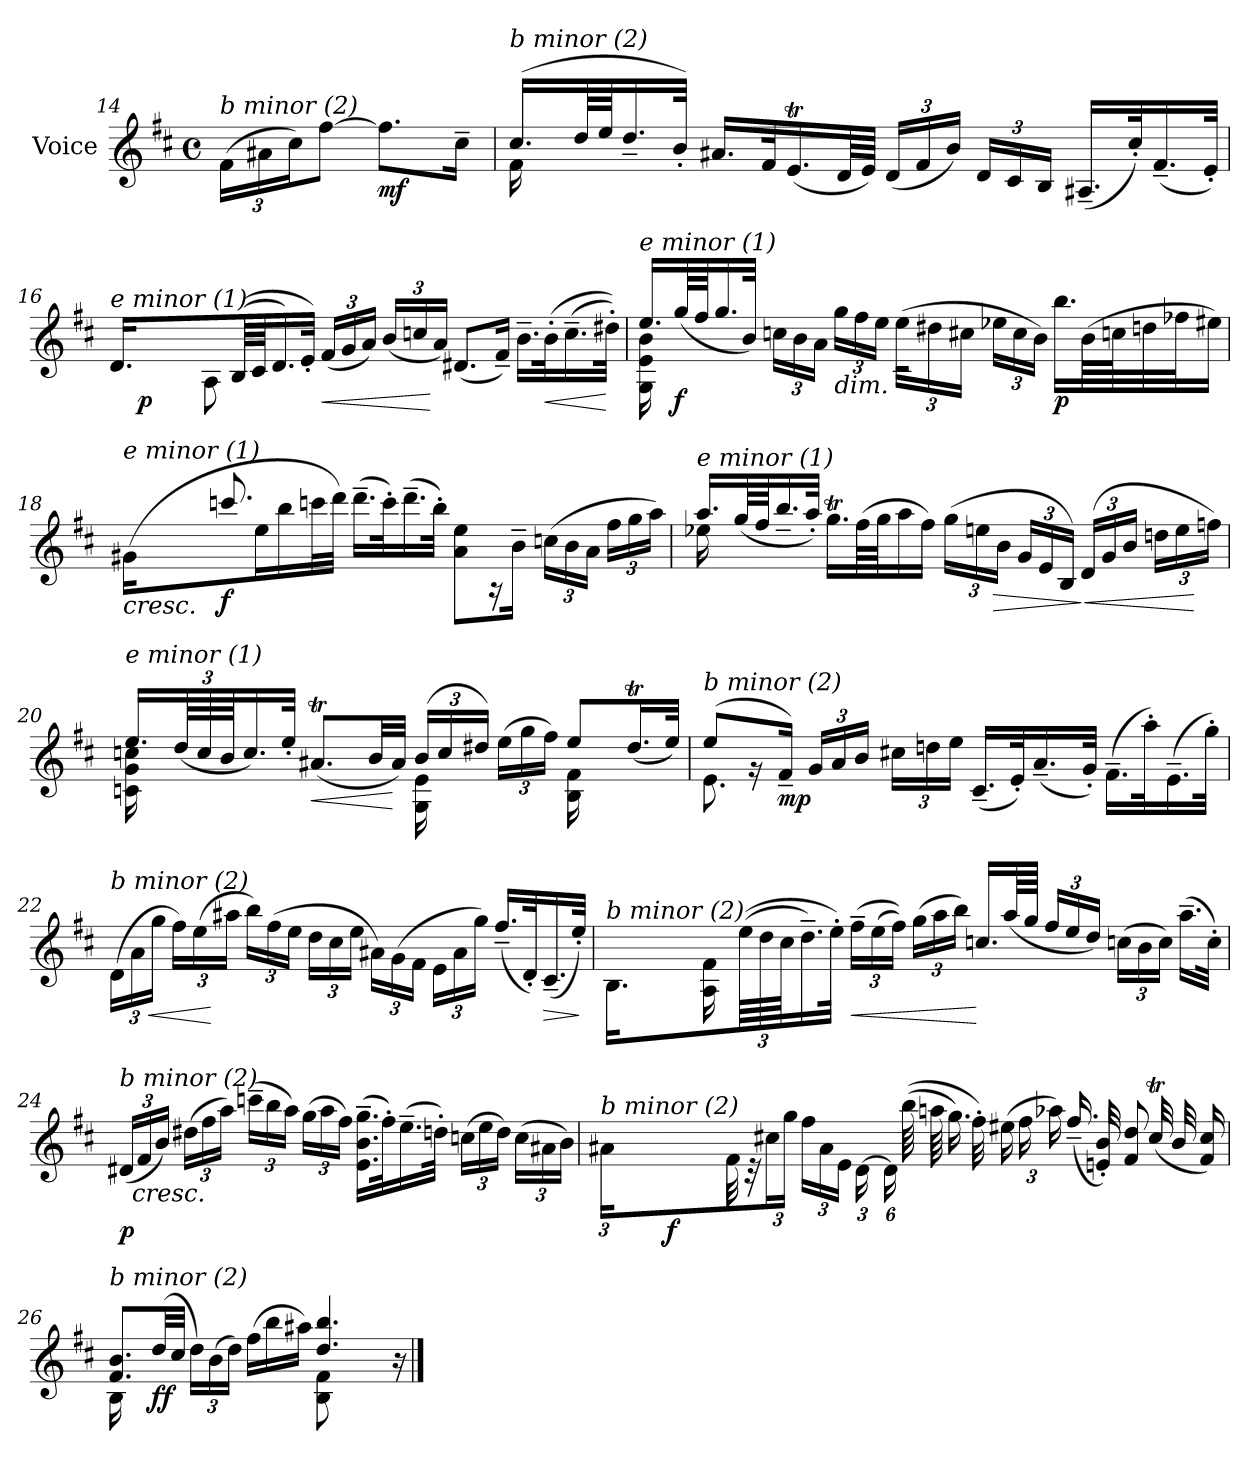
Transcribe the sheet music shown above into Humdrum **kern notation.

**kern	**dynam
*part1	*part1
*staff1	*staff1
*I"Voice	*
*I'V	*
!!LO:LB:g=z
*clefG2	*
*k[f#c#]	*
*M4/4	*
*met(c)	*
*Xbrackettup	*
=14	=14
!LO:TX:i:t=b minor (2)	!
(>24f#\LL	.
24a#X\	.
24cc#\J)	.
[8ff#\J	.
!	!LO:DY:b
8.ff#\L]	mf
16cc#~\Jk	.
=15	=15
*^	*
!LO:TX:i:t=b minor (2)	!	!
(>16.cc#/LL	16f#\	.
.	16ryy	.
64dd/LL	.	.
64ee/JJ	.	.
16.dd~/	2..ryy	.
32b'/JJk)	.	.
16.a#X/LL	.	.
32f#/K	.	.
(<16.eT/	.	.
64d/LL	.	.
64e/JJJJ)	.	.
(<24d/LL	.	.
24f#/	.	.
24b/JJ)	.	.
24d/LL	.	.
24c#/	.	.
24B/JJ	.	.
(<16.A#X~/LL	.	.
32cc#'/K)	.	.
(<16.f#~/	.	.
32e'/JJk)	.	.
!!LO:LB:g=z	!!
=16	=16	=16
!LO:TX:i:t=e minor (1)	!	!
16.d/LL	2ryy	.
!	!	!LO:DY:b
2ryy	.	p
.	8A\	.
(<(<64B/LL	.	.
64c#/JJ	.	.
16.d/)	4.ryy	.
32e'/JJk)	.	.
!	!	!LO:HP:b
(<24f#/LL	.	<
24g/	.	.
24a/JJ)	.	.
(<24b/LL	.	.
24ccn/	.	.
24a/JJ)	.	[
(>8.d#X/L	2ryy	.
16f#~/Jk)	.	.
16.b~\LL	.	.
!	!	!LO:HP:b
(<32b'\K	.	<
(>16.cc~\	.	.
32dd#X'\JJk))	.	[
!!LO:LB:g=z	!!
=17	=17	=17
!LO:TX:i:t=e minor (1)	!	!
16.ee/LL	16G\ 16e\ 16b\	.
.	8.ryy	.
!	!	!LO:DY:b
(>64gg/LL	.	f
64ff#/JJ	.	.
16.gg/	.	.
32b/JJk)	.	.
24ccn\LL	4ryy	.
24b\	.	.
24a\JJ	.	.
!LO:TX:b:i:t=dim.	!	!
24gg\LL	.	.
24ff#\	.	.
24ee\JJ	.	.
(>24ee\LL	2r	.
24dd#X\	.	.
24cc#X\JJ	.	.
24ee-Xi\LL	.	.
24cc#\	.	.
24b\JJ)	.	.
!	!	!LO:DY:b
16.bb\LL	.	p
(>64b\LL	.	.
64ccn\J	.	.
32ddn\	.	.
32ff-Xi\J	.	.
16ee#Xi\JJ)	.	.
!!LO:LB:g=z	!!
=18	=18	=18
!LO:TX:i:t=e minor (1)	!	!
!	!	!LO:HP:b
(>16g#X\LL	2ryy	<
2ryy	.	.
!	!	!LO:DY:b
.	8.ccc/	f
16ee\	.	.
16bb\	.	.
32cccn\L	16ryy	.
32ddd\JJJ)	.	[
(>16.ddd~\LL	4ryy	.
32ccc'\K)	.	.
(>16.ddd~\	.	.
32bb'\JJk)	.	.
8a\ 8ee\L	2ryy	.
16rA	.	.
16b~\Jk	.	.
(>24ccn\LL	.	.
24b\	.	.
24a\JJ	.	.
24ff#\LL	.	.
24gg\	.	.
24aa\JJ)	.	.
!!LO:LB:g=z	!!
=19	=19	=19
!LO:TX:i:t=e minor (1)	!	!
16.aa/LL	16ee-Xi\	.
.	16ryy	.
(>64gg/LL	.	.
64ff#/JJ	.	.
16.bb~/	4.ryy	.
32aa'/JJk)	.	.
16.ggT\LL	.	.
(>64ff#\LL	.	.
64gg\JJ	.	.
16aa\	.	.
16ff#\JJ)	.	.
(>24gg\LL	8ryy	.
24ee\	.	.
!	!	!LO:HP:b
24b\JJ	.	>
24g/LL	8ryy	.
24e/	.	.
24B/JJ)	.	.
!	!	!LO:HP:n=1:b
(>24d/LL	4ryy	] <
24g/	.	.
24b/JJ	.	.
24ddn\LL	.	.
24ee\	.	.
24ffn\JJ)	.	[
!!LO:LB:g=z	!!
=20	=20	=20
!LO:TX:i:t=e minor (1)	!	!
16.ee/LL	16cn\ 16g\ 16ccn\	.
.	4..ryy	.
(>96dd/LL	.	.
96cc/	.	.
96b/JJ	.	.
16.cc/)	.	.
32ee'/JJk	.	.
!	!	!LO:HP:b
(<8.a#Xt/L	.	<
32b/LL	.	.
32a#/JJJ)	.	[
(>24b/LL	16G\ 16e\	.
24cc/	.	.
.	16ryy	.
24dd#X/JJ)	.	.
(>24ee\LL	8ryy	.
24gg\	.	.
24ff#\JJ)	.	.
8ee/L	16B\ 16f#\	.
.	8.ryy	.
(>16.dd#t/L	.	.
32ee/JJk)	.	.
=21	=21	=21
!LO:TX:i:t=b minor (2)	!	!
(>8ee/L	8.e\	.
16rg	.	.
!	!	!LO:DY:b
16f#~/Jk)	2ryy	mp
24g/LL	.	.
24a/	.	.
24b/JJ	.	.
24cc#X\LL	.	.
24ddn\	.	.
24ee\JJ	.	.
(<16.c#~/LL	.	.
32e'/K)	.	.
(<16.a~/	.	.
.	8.ryy	.
32g'/JJk)	.	.
(>16.f#~\LL	.	.
32aa'\K)	.	.
(>16.e~\	8ryy	.
32gg'\JJk)	.	.
*v	*v	*
!!LO:LB:g=z
=22	=22
!LO:TX:i:t=b minor (2)	!
(>24d\LL	.
24a\	.
!	!LO:HP:b
24gg\JJ	<
24ff#\LL)	.
(>24ee\	.
24aa#X\JJ	[
24bb\LL)	.
(>24ff#\	.
24ee\JJ	.
24dd\LL	.
24cc#\	.
24ee\JJ	.
24a#X\LL)	.
(>24g\	.
24f#\JJ	.
24e\LL	.
24a#\	.
24gg\JJ)	.
(<16.ff#~/LL	.
32d'/K)	.
!	!LO:HP:b
(<16.c#~/	>
32ee'/JJk)	.
.	]
!!LO:PB:g=z
=23	=23
*^	*
!LO:TX:i:t=b minor (2)	!	!
16.B\LL	2ryy	.
2ryy	.	.
.	16A\ 16f#\	.
.	32.ryy	.
(>(>96ee\LL	.	.
96dd\	.	.
.	64ryy	.
96cc#\JJ	.	.
16.dd~\)	8ryy	.
32ee'\JJk)	.	.
!	!	!LO:HP:b
(>24ff#~\LL	8ryy	<
(>24ee\	.	.
24ff#\JJ))	.	.
(>24gg\LL	16.ryy	.
24aa\	.	.
24bb\JJ)	.	.
.	32ryy	.
16.ccn/LL	2ryy	[
(<64aa/LL	.	.
64gg/JJJJ	.	.
24ff#/LL	.	.
24ee/	.	.
24dd/JJ)	.	.
(>24ccn\LL	.	.
24b\	.	.
24cc\JJ)	.	.
(>16.aa~\LL	.	.
32cc'\JJk)	.	.
*v	*v	*
!!LO:LB:g=z
=24	=24
!LO:TX:i:t=b minor (2)	!
!	!LO:DY:b
(<24d#X/LL	p
!LO:TX:b:i:t=cresc.	!
24f#/	.
24b/JJ)	.
(>24dd#X\LL	.
24ff#\	.
24aa\JJ)	.
(>24cccn~\LL	.
24bb\	.
24aa\JJ)	.
(>24gg\LL	.
24aa\	.
24ff#\JJ)	.
(>16.e\~ 16.b\~ 16.gg\~LL	.
32ff#'\K)	.
(>16.ee~\	.
32ddn'\JJk)	.
(>24ccn\LL	.
24ee\	.
24dd\JJ)	.
(>24cc\LL	.
24a#X\	.
24b\JJ)	.
!!LO:LB:g=z
=25	=25
*^	*
*	*^	*
!LO:TX:i:t=b minor (2)	!	!	!
24a#X\LL	2..ryy	4ryy	.
2..ryy	.	.	.
.	.	16.ryy	.
!	!	!	!LO:DY:b
.	.	1ryy	f
.	32f#\	.	.
.	32r	.	.
24cc#X\	.	.	.
.	16ryy	.	.
24gg\JJ	.	.	.
24ff#\LL	2..ryy	.	.
24a#\	.	.	.
24e\JJ	.	.	.
[24d\LL	.	.	.
96%5d\LL]	.	.	.
(>(>64bb\LL	.	.	.
64aan\JJ	.	.	.
16.gg\)	.	.	.
32ff#'\JJk)	.	2ryy	.
(>24ee#X\LL	.	.	.
24ff#\	.	.	.
24aa-Xi\JJ)	.	.	.
(<16.ff#~/LL	.	.	.
32en/' 32b/'JJk)	.	.	.
8f#/ 8dd/L	.	.	.
(>32cc#t/LL	.	.	.
32b/J	.	.	.
16f#/ 16cc#/JJ)	.	.	.
.	.	32ryy	.
=26	=26	=26	=26
!LO:TX:i:t=b minor (2)	!	!	!
*	*v	*v	*
8.f#/ 8.b/L	16B\	.
.	8.ryy	.
!	!	!LO:DY:b
(>32dd/LL	.	ff
32cc#/JJJ	.	.
24dd\LL)	4ryy	.
(>24b\	.	.
24dd\JJ)	.	.
(>16ff#\LL	.	.
16bb\	.	.
16aa#X\JJ)	16ryy	.
4.dd/ 4.bb/	8B\ 8f#\	.
.	16ryy	.
.	4ryy	.
16r	.	.
*v	*v	*
==	==
*-	*-
